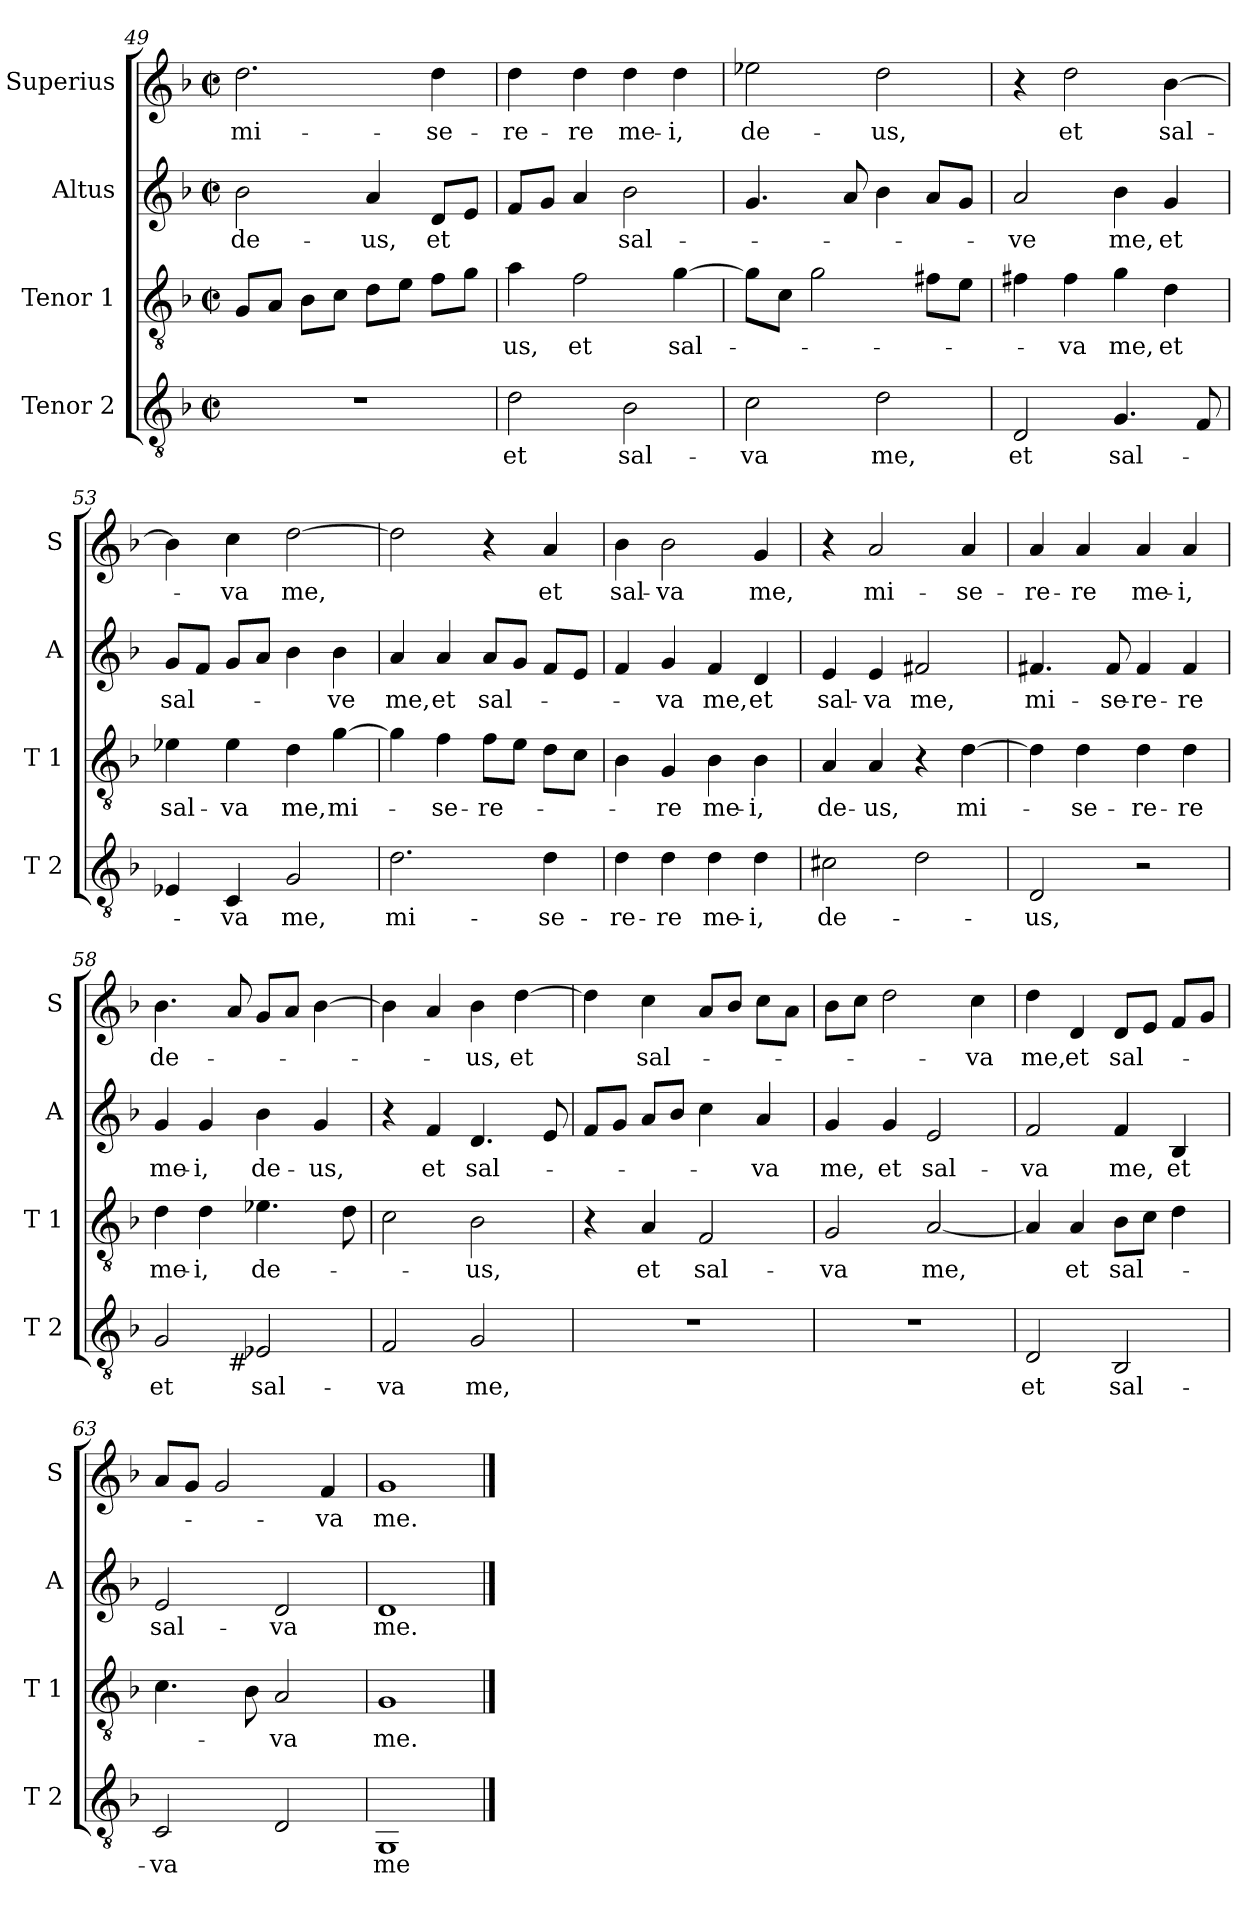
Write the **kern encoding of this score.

**kern	**text	**kern	**text	**kern	**text	**kern	**text
*part4	*part4	*part3	*part3	*part2	*part2	*part1	*part1
*staff4	*staff4	*staff3	*staff3	*staff2	*staff2	*staff1	*staff1
*I"Tenor 2	*	*I"Tenor 1	*	*I"Altus	*	*I"Superius	*
*I'T 2	*	*I'T 1	*	*I'A	*	*I'S	*
*clefGv2	*	*clefGv2	*	*clefG2	*	*clefG2	*
*k[b-]	*	*k[b-]	*	*k[b-]	*	*k[b-]	*
*F:	*	*F:	*	*F:	*	*F:	*
*M2/2	*	*M2/2	*	*M2/2	*	*M2/2	*
*met(c|)	*	*met(c|)	*	*met(c|)	*	*met(c|)	*
=49	=49	=49	=49	=49	=49	=49	=49
1r	.	8G/L	.	2b-\	de-	2.dd\	mi-
.	.	8A/J	.	.	.	.	.
.	.	8B-\L	.	.	.	.	.
.	.	8c\J	.	.	.	.	.
.	.	8d\L	.	4a/	-us,	.	.
.	.	8e\J	.	.	.	.	.
.	.	8f\L	.	8d/L	et	4dd\	-se-
.	.	8g\J	.	8e/J	.	.	.
=50	=50	=50	=50	=50	=50	=50	=50
2d\	et	4a\	-us,	8f/L	.	4dd\	-re-
.	.	.	.	8g/J	.	.	.
.	.	2f\	et	4a/	.	4dd\	-re
2B-\	sal-	.	.	2b-\	sal-	4dd\	me-
.	.	[4g\	sal-	.	.	4dd\	-i,
=51	=51	=51	=51	=51	=51	=51	=51
2c\	-va	8g\L]	.	4.g/	.	2ee-X\	de-
.	.	8c\J	.	.	.	.	.
.	.	2g\	.	.	.	.	.
.	.	.	.	8a/	.	.	.
2d\	me,	.	.	4b-\	.	2dd\	-us,
.	.	8f#X\L	.	8a/L	.	.	.
.	.	8e\J	.	8g/J	.	.	.
=52	=52	=52	=52	=52	=52	=52	=52
2D/	et	4f#X\	.	2a/	-ve	4r	.
.	.	4f#\	-va	.	.	2dd\	et
4.G/	sal-	4g\	me,	4b-\	me,	.	.
.	.	4d\	et	4g/	et	[4b-\	sal-
8F/	.	.	.	.	.	.	.
=53	=53	=53	=53	=53	=53	=53	=53
4E-X/	.	4e-X\	sal-	8g/L	sal-	4b-\]	.
.	.	.	.	8f/J	.	.	.
4C/	-va	4e-\	-va	8g/L	.	4cc\	-va
.	.	.	.	8a/J	.	.	.
2G/	me,	4d\	me,	4b-\	.	[2dd\	me,
.	.	[4g\	mi-	4b-\	-ve	.	.
!!LO:PB:g=z
=54	=54	=54	=54	=54	=54	=54	=54
2.d\	mi-	4g\]	.	4a/	me,	2dd\]	.
.	.	4f\	-se-	4a/	et	.	.
.	.	8f\L	-re-	8a/L	sal-	4r	.
.	.	8e\J	.	8g/J	.	.	.
4d\	-se-	8d\L	.	8f/L	.	4a/	et
.	.	8c\J	.	8e/J	.	.	.
=55	=55	=55	=55	=55	=55	=55	=55
4d\	-re-	4B-\	.	4f/	.	4b-\	sal-
4d\	-re	4G/	-re	4g/	-va	2b-\	-va
4d\	me-	4B-\	me-	4f/	me,	.	.
4d\	-i,	4B-\	-i,	4d/	et	4g/	me,
=56	=56	=56	=56	=56	=56	=56	=56
2c#X\	de-	4A/	de-	4e/	sal-	4r	.
.	.	4A/	-us,	4e/	-va	2a/	mi-
2d\	.	4r	.	2f#X/	me,	.	.
.	.	[4d\	mi-	.	.	4a/	-se-
=57	=57	=57	=57	=57	=57	=57	=57
2D/	-us,	4d\]	.	4.f#X/	mi-	4a/	-re-
.	.	4d\	-se-	.	.	4a/	-re
.	.	.	.	8f#/	-se-	.	.
2r	.	4d\	-re-	4f#/	-re-	4a/	me-
.	.	4d\	-re	4f#/	-re	4a/	-i,
=58	=58	=58	=58	=58	=58	=58	=58
*^	*	*	*	*	*	*	*
2G/	4.ryy	et	4d\	me-	4g/	me-	4.b-\	de-
.	.	.	4d\	-i,	4g/	-i,	.	.
!	!LO:TX:b:t=#	!	!	!	!	!	!	!
.	2ryy	.	.	.	.	.	8a/	.
2E-X/	.	sal-	4.e-X\	de-	4b-\	de-	8g/L	.
.	.	.	.	.	.	.	8a/J	.
.	.	.	.	.	4g/	-us,	[4b-\	.
.	8ryy	.	8d\	.	.	.	.	.
*v	*v	*	*	*	*	*	*	*
!!LO:LB:g=z
=59	=59	=59	=59	=59	=59	=59	=59
2F/	-va	2c\	.	4r	.	4b-\]	.
.	.	.	.	4f/	et	4a/	.
2G/	me,	2B-\	-us,	4.d/	sal-	4b-\	-us,
.	.	.	.	.	.	[4dd\	et
.	.	.	.	8e/	.	.	.
=60	=60	=60	=60	=60	=60	=60	=60
1r	.	4r	.	8f/L	.	4dd\]	.
.	.	.	.	8g/J	.	.	.
.	.	4A/	et	8a/L	.	4cc\	sal-
.	.	.	.	8b-/J	.	.	.
.	.	2F/	sal-	4cc\	.	8a/L	.
.	.	.	.	.	.	8b-/J	.
.	.	.	.	4a/	-va	8cc\L	.
.	.	.	.	.	.	8a\J	.
=61	=61	=61	=61	=61	=61	=61	=61
1r	.	2G/	-va	4g/	me,	8b-\L	.
.	.	.	.	.	.	8cc\J	.
.	.	.	.	4g/	et	2dd\	.
.	.	[2A/	me,	2e/	sal-	.	.
.	.	.	.	.	.	4cc\	-va
=62	=62	=62	=62	=62	=62	=62	=62
2D/	et	4A/]	.	2f/	-va	4dd\	me,
.	.	4A/	et	.	.	4d/	et
2BB-/	sal-	8B-\L	sal-	4f/	me,	8d/L	sal-
.	.	8c\J	.	.	.	8e/J	.
.	.	4d\	.	4B-/	et	8f/L	.
.	.	.	.	.	.	8g/J	.
=63	=63	=63	=63	=63	=63	=63	=63
2C/	-va	4.c\	.	2e/	sal-	8a/L	.
.	.	.	.	.	.	8g/J	.
.	.	.	.	.	.	2g/	.
.	.	8B-\	.	.	.	.	.
2D/	.	2A/	-va	2d/	-va	.	.
.	.	.	.	.	.	4f/	-va
=64	=64	=64	=64	=64	=64	=64	=64
1GG	me	1G	me.	1d	me.	1g	me.
==	==	==	==	==	==	==	==
*-	*-	*-	*-	*-	*-	*-	*-
